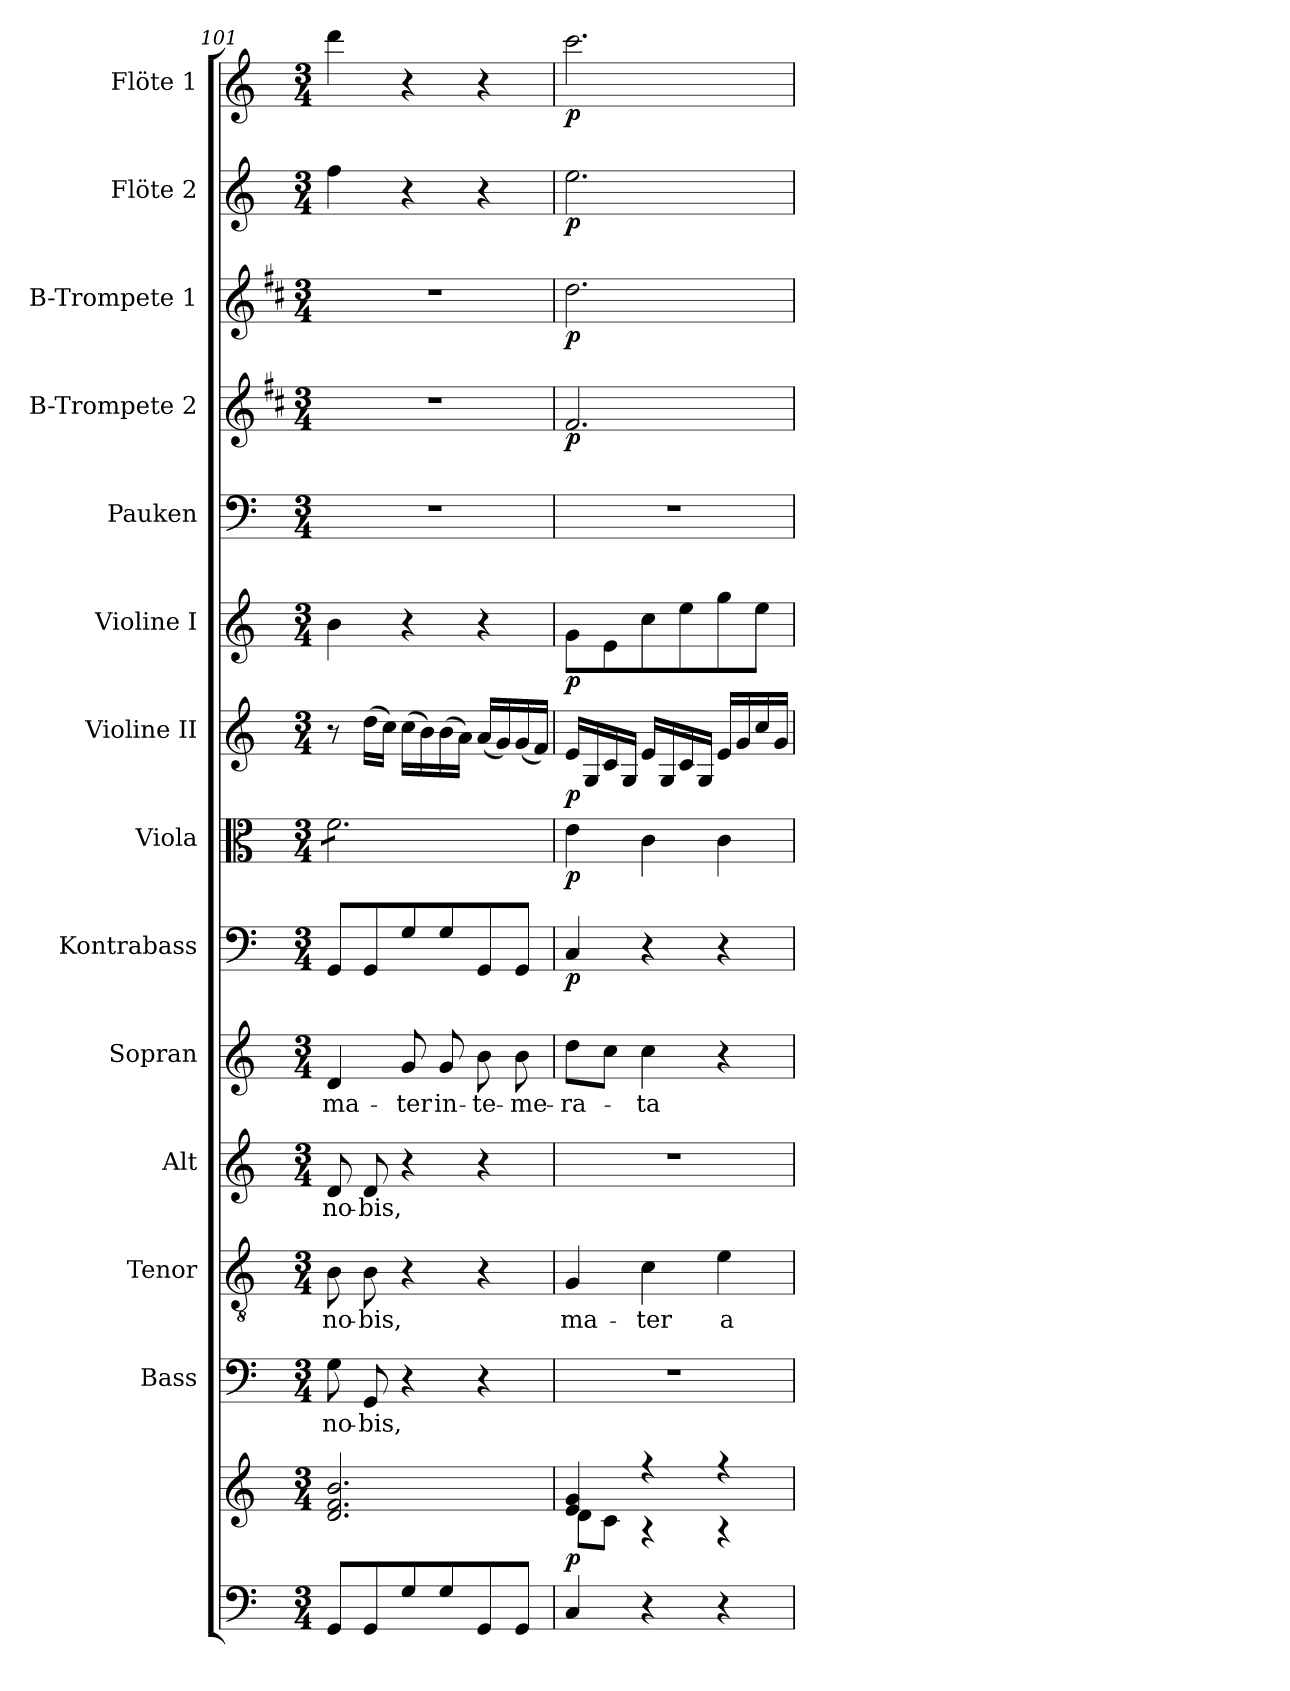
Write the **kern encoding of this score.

**kern	**kern	**dynam	**kern	**text	**kern	**text	**kern	**text	**kern	**text	**kern	**dynam	**kern	**dynam	**kern	**dynam	**kern	**dynam	**kern	**kern	**dynam	**kern	**dynam	**kern	**dynam	**kern	**dynam
*part14	*part14	*part14	*part13	*part13	*part12	*part12	*part11	*part11	*part10	*part10	*part9	*part9	*part8	*part8	*part7	*part7	*part6	*part6	*part5	*part4	*part4	*part3	*part3	*part2	*part2	*part1	*part1
*staff15	*staff14	*staff14/15	*staff13	*staff13	*staff12	*staff12	*staff11	*staff11	*staff10	*staff10	*staff9	*staff9	*staff8	*staff8	*staff7	*staff7	*staff6	*staff6	*staff5	*staff4	*staff4	*staff3	*staff3	*staff2	*staff2	*staff1	*staff1
*	*	*	*I"Bass	*	*I"Tenor	*	*I"Alt	*	*I"Sopran	*	*I"Kontrabass	*	*I"Viola	*	*I"Violine II	*	*I"Violine I	*	*I"Pauken	*I"B-Trompete 2	*	*I"B-Trompete 1	*	*I"Flöte 2	*	*I"Flöte 1	*
*	*	*	*I'B.	*	*I'T.	*	*I'A.	*	*I'S.	*	*I'Kb.	*	*I'Vla.	*	*I'Vl. II	*	*I'Vl. I	*	*I'Pk.	*I'B Trp. 2	*	*I'B Trp. 1	*	*I'Fl. 2	*	*I'Fl. 1	*
!!LO:PB:g=z
*clefF4	*clefG2	*	*clefF4	*	*clefGv2	*	*clefG2	*	*clefG2	*	*clefF4	*	*clefC3	*	*clefG2	*	*clefG2	*	*clefF4	*clefG2	*	*clefG2	*	*clefG2	*	*clefG2	*
*	*	*	*	*	*	*	*	*	*	*	*ITrd7c12	*	*	*	*	*	*	*	*	*ITrd1c2	*	*ITrd1c2	*	*	*	*	*
*k[]	*k[]	*	*k[]	*	*k[]	*	*k[]	*	*k[]	*	*k[]	*	*k[]	*	*k[]	*	*k[]	*	*k[]	*k[]	*	*k[]	*	*k[]	*	*k[]	*
*C:	*C:	*	*C:	*	*C:	*	*C:	*	*C:	*	*C:	*	*C:	*	*C:	*	*C:	*	*C:	*C:	*	*C:	*	*C:	*	*C:	*
*M3/4	*M3/4	*	*M3/4	*	*M3/4	*	*M3/4	*	*M3/4	*	*M3/4	*	*M3/4	*	*M3/4	*	*M3/4	*	*M3/4	*M3/4	*	*M3/4	*	*M3/4	*	*M3/4	*
=101	=101	=101	=101	=101	=101	=101	=101	=101	=101	=101	=101	=101	=101	=101	=101	=101	=101	=101	=101	=101	=101	=101	=101	=101	=101	=101	=101
!	!	!	!	!LO:LY:b	!	!LO:LY:b	!	!LO:LY:b	!	!LO:LY:b	!	!	!	!	!	!	!	!	!	!	!	!	!	!	!	!	!
*	*	*	*	*	*	*	*	*	*	*	*	*	*tremolo	*	*	*	*	*	*	*	*	*	*	*	*	*	*
8GG/L	2.d/ 2.f/ 2.b/	.	8G\	no-	8B\	no-	8d/	no-	4d/	ma-	8GGG/L	.	8f\L	.	8r	.	4b\	.	2.r	2.r	.	2.r	.	4ff\	.	4ddd\	.
!	!	!	!	!LO:LY:b	!	!LO:LY:b	!	!LO:LY:b	!	!	!	!	!	!	!	!	!	!	!	!	!	!	!	!	!	!	!
8GG/	.	.	8GG/	-bis,	8B\	-bis,	8d/	-bis,	.	.	8GGG/	.	8f\	.	(>16dd\LL	.	.	.	.	.	.	.	.	.	.	.	.
.	.	.	.	.	.	.	.	.	.	.	.	.	.	.	16cc\JJ)	.	.	.	.	.	.	.	.	.	.	.	.
!	!	!	!	!	!	!	!	!	!	!LO:LY:b	!	!	!	!	!	!	!	!	!	!	!	!	!	!	!	!	!
8G/	.	.	4r	.	4r	.	4r	.	8g/	-ter	8GG/	.	8f\	.	(>16cc\LL	.	4r	.	.	.	.	.	.	4r	.	4r	.
.	.	.	.	.	.	.	.	.	.	.	.	.	.	.	16b\)	.	.	.	.	.	.	.	.	.	.	.	.
!	!	!	!	!	!	!	!	!	!	!LO:LY:b	!	!	!	!	!	!	!	!	!	!	!	!	!	!	!	!	!
8G/	.	.	.	.	.	.	.	.	8g/	in-	8GG/	.	8f\	.	(>16b\	.	.	.	.	.	.	.	.	.	.	.	.
.	.	.	.	.	.	.	.	.	.	.	.	.	.	.	16a\JJ)	.	.	.	.	.	.	.	.	.	.	.	.
!	!	!	!	!	!	!	!	!	!	!LO:LY:b	!	!	!	!	!	!	!	!	!	!	!	!	!	!	!	!	!
8GG/	.	.	4r	.	4r	.	4r	.	8b\	-te-	8GGG/	.	8f\	.	(<16a/LL	.	4r	.	.	.	.	.	.	4r	.	4r	.
.	.	.	.	.	.	.	.	.	.	.	.	.	.	.	16g/)	.	.	.	.	.	.	.	.	.	.	.	.
!	!	!	!	!	!	!	!	!	!	!LO:LY:b	!	!	!	!	!	!	!	!	!	!	!	!	!	!	!	!	!
8GG/J	.	.	.	.	.	.	.	.	8b\	-me-	8GGG/J	.	8f\J	.	(<16g/	.	.	.	.	.	.	.	.	.	.	.	.
*	*	*	*	*	*	*	*	*	*	*	*	*	*Xtremolo	*	*	*	*	*	*	*	*	*	*	*	*	*	*
.	.	.	.	.	.	.	.	.	.	.	.	.	.	.	16f/JJ)	.	.	.	.	.	.	.	.	.	.	.	.
=102	=102	=102	=102	=102	=102	=102	=102	=102	=102	=102	=102	=102	=102	=102	=102	=102	=102	=102	=102	=102	=102	=102	=102	=102	=102	=102	=102
*	*^	*	*	*	*	*	*	*	*	*	*	*	*	*	*	*	*	*	*	*	*	*	*	*	*	*	*
!	!	!	!LO:DY:a=2	!	!	!	!LO:LY:b	!	!	!	!LO:LY:b	!	!LO:DY:b	!	!LO:DY:b	!	!LO:DY:b	!	!LO:DY:b	!	!	!LO:DY:b	!	!LO:DY:b	!	!LO:DY:b	!	!LO:DY:b
4C/	4e/ 4g/	8d\L	p	2.r	.	4G/	ma-	2.r	.	8dd\L	-ra-	4CC/	p	4e\	p	16e/LL	p	8g\L	p	2.r	2.e/	p	2.cc\	p	2.ee\	p	2.ccc\	p
.	.	.	.	.	.	.	.	.	.	.	.	.	.	.	.	16G/	.	.	.	.	.	.	.	.	.	.	.	.
.	.	8c\J	.	.	.	.	.	.	.	8cc\J	.	.	.	.	.	16c/	.	8e\	.	.	.	.	.	.	.	.	.	.
.	.	.	.	.	.	.	.	.	.	.	.	.	.	.	.	16G/JJ	.	.	.	.	.	.	.	.	.	.	.	.
!	!	!	!	!	!	!	!LO:LY:b	!	!	!	!LO:LY:b	!	!	!	!	!	!	!	!	!	!	!	!	!	!	!	!	!
4r	4r	4r	.	.	.	4c\	-ter	.	.	4cc\	-ta	4r	.	4c\	.	16e/LL	.	8cc\	.	.	.	.	.	.	.	.	.	.
.	.	.	.	.	.	.	.	.	.	.	.	.	.	.	.	16G/	.	.	.	.	.	.	.	.	.	.	.	.
.	.	.	.	.	.	.	.	.	.	.	.	.	.	.	.	16c/	.	8ee\	.	.	.	.	.	.	.	.	.	.
.	.	.	.	.	.	.	.	.	.	.	.	.	.	.	.	16G/JJ	.	.	.	.	.	.	.	.	.	.	.	.
!	!	!	!	!	!	!	!LO:LY:b	!	!	!	!	!	!	!	!	!	!	!	!	!	!	!	!	!	!	!	!	!
4r	4r	4r	.	.	.	4e\	a-	.	.	4r	.	4r	.	4c\	.	16e/LL	.	8gg\	.	.	.	.	.	.	.	.	.	.
.	.	.	.	.	.	.	.	.	.	.	.	.	.	.	.	16g/	.	.	.	.	.	.	.	.	.	.	.	.
.	.	.	.	.	.	.	.	.	.	.	.	.	.	.	.	16cc/	.	8ee\J	.	.	.	.	.	.	.	.	.	.
.	.	.	.	.	.	.	.	.	.	.	.	.	.	.	.	16g/JJ	.	.	.	.	.	.	.	.	.	.	.	.
*	*v	*v	*	*	*	*	*	*	*	*	*	*	*	*	*	*	*	*	*	*	*	*	*	*	*	*	*	*
=	=	=	=	=	=	=	=	=	=	=	=	=	=	=	=	=	=	=	=	=	=	=	=	=	=	=	=
*-	*-	*-	*-	*-	*-	*-	*-	*-	*-	*-	*-	*-	*-	*-	*-	*-	*-	*-	*-	*-	*-	*-	*-	*-	*-	*-	*-
